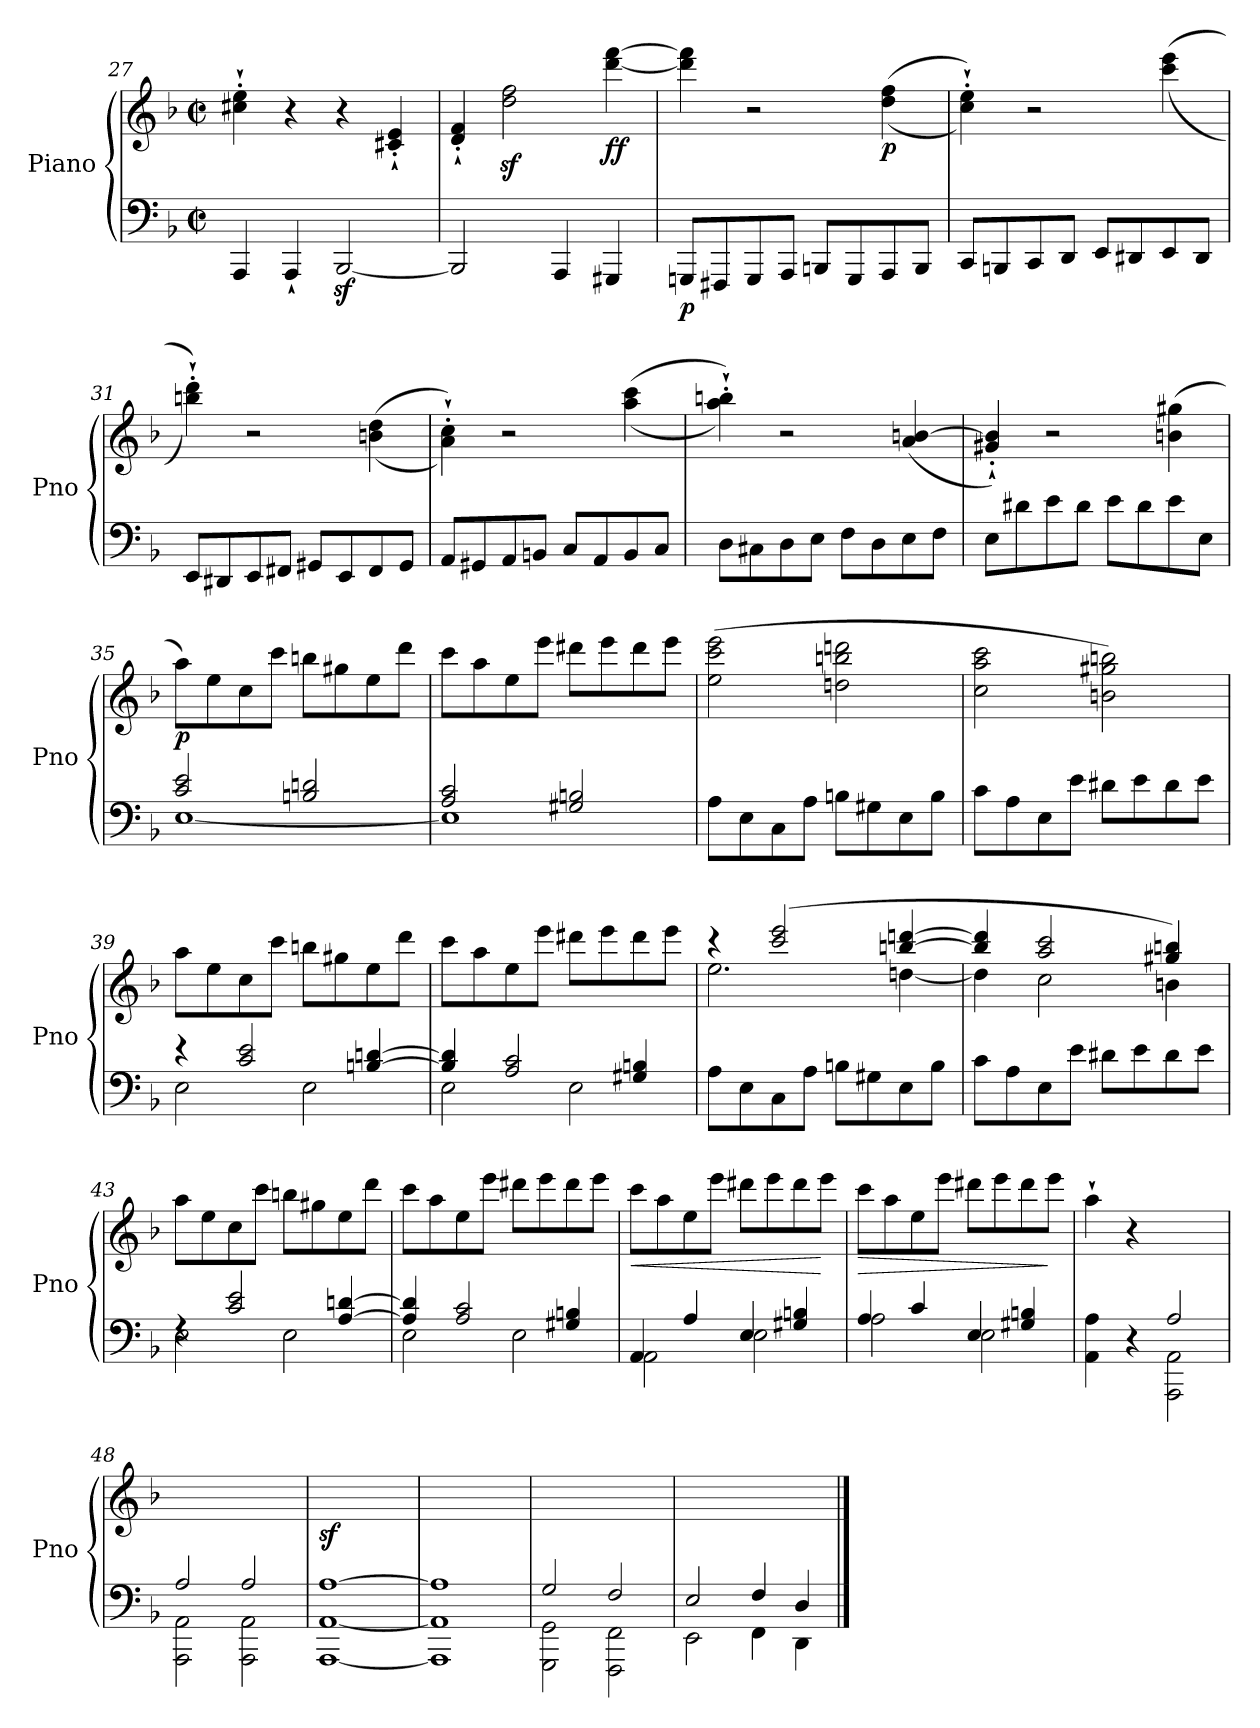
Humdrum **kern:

**kern	**kern	**dynam
*part1	*part1	*part1
*staff2	*staff1	*staff1/2
*I"Piano	*	*
*I'Pno	*	*
*clefF4	*clefG2	*
*k[b-]	*k[b-]	*
*M2/2	*M2/2	*
*met(c|)	*met(c|)	*
=27	=27	=27
4AAA/	4cc#X\'` 4ee\'`	.
4AAA`/	4r	.
[2BBB-z</	4r	.
.	4c#X/'` 4e/'`	.
=28	=28	=28
2BBB-/]	4d/'` 4f/'`	.
.	2dd\z< 2ff\z<	.
4AAA/	.	.
!	!	!LO:DY:b
4GGG#X/	[4ddd\ [4fff\	ff
!!LO:LB:g=z
=29	=29	=29
!	!	!LO:DY:b=2
8GGGn/L	4ddd\] 4fff\]	p
8FFF#X/	.	.
8GGG/	2r	.
8AAA/J	.	.
8BBBn/L	.	.
8GGG/	.	.
!	!	!LO:DY:b
8AAA/	(>(>4dd\ 4ff\	p
8BBB/J	.	.
=30	=30	=30
8CC/L	4cc\'` 4ee\'`))	.
8BBBn/	.	.
8CC/	2r	.
8DD/J	.	.
8EE/L	.	.
8DD#X/	.	.
8EE/	(>(>4ccc\ 4eee\	.
8DD#/J	.	.
=31	=31	=31
8EE/L	4bbn\'` 4ddd\'`))	.
8DD#X/	.	.
8EE/	2r	.
8FF#X/J	.	.
8GG#X/L	.	.
8EE/	.	.
8FF#/	(>(>4bn\ 4dd\	.
8GG#/J	.	.
=32	=32	=32
8AA/L	4a\'` 4cc\'`))	.
8GG#X/	.	.
8AA/	2r	.
8BBn/J	.	.
8C/L	.	.
8AA/	.	.
8BB/	(>(>4aa\ 4ccc\	.
8C/J	.	.
!!LO:LB:g=z
=33	=33	=33
8D\L	4aa\'` 4bbn\'`))	.
8C#X\	.	.
8D\	2r	.
8E\J	.	.
8F\L	.	.
8D\	.	.
8E\	(>4a/ [4bn/	.
8F\J	.	.
=34	=34	=34
8E\L	4g#X/'` 4b/]'`)	.
8d#X\	.	.
8e\	2r	.
8d#\J	.	.
8e\L	.	.
8d#\	.	.
8e\	(>4bn\ 4gg#X\	.
8E\J	.	.
=35	=35	=35
*^	*	*
!	!	!	!LO:DY:b
2c/ 2e/	[1E	8aa\L)	p
.	.	8ee\	.
.	.	8cc\	.
.	.	8ccc\J	.
2Bn/ 2dn/	.	8bbn\L	.
.	.	8gg#X\	.
.	.	8ee\	.
.	.	8ddd\J	.
=36	=36	=36	=36
2A/ 2c/	1E]	8ccc\L	.
.	.	8aa\	.
.	.	8ee\	.
.	.	8eee\J	.
2G#X/ 2Bn/	.	8ddd#X\L	.
.	.	8eee\	.
.	.	8ddd#\	.
.	.	8eee\J	.
*v	*v	*	*
!!LO:LB:g=z
=37	=37	=37
8A\L	(>2ee\ 2ccc\ 2eee\	.
8E\	.	.
8C\	.	.
8A\J	.	.
8Bn\L	2ddn\ 2bbn\ 2dddn\	.
8G#X\	.	.
8E\	.	.
8B\J	.	.
=38	=38	=38
8c\L	2cc\ 2aa\ 2ccc\	.
8A\	.	.
8E\	.	.
8e\J	.	.
8d#X\L	2bn\ 2gg#X\ 2bbn\)	.
8e\	.	.
8d#\	.	.
8e\J	.	.
=39	=39	=39
*^	*	*
4r	2E\	8aa\L	.
.	.	8ee\	.
2c/ 2e/	.	8cc\	.
.	.	8ccc\J	.
.	2E\	8bbn\L	.
.	.	8gg#X\	.
[4Bn/ [4dn/	.	8ee\	.
.	.	8ddd\J	.
=40	=40	=40	=40
4B/] 4d/]	2E\	8ccc\L	.
.	.	8aa\	.
2A/ 2c/	.	8ee\	.
.	.	8eee\J	.
.	2E\	8ddd#X\L	.
.	.	8eee\	.
4G#X/ 4Bn/	.	8ddd#\	.
.	.	8eee\J	.
*v	*v	*	*
!!LO:LB:g=z
=41	=41	=41
*	*^	*
8A\L	4rccc	2.ee\	.
8E\	.	.	.
8C\	(>2ccc/ 2eee/	.	.
8A\J	.	.	.
8Bn\L	.	.	.
8G#X\	.	.	.
8E\	[4bbn/ [4dddn/	[4ddn\	.
8B\J	.	.	.
=42	=42	=42	=42
8c\L	4bb/] 4ddd/]	4ddn\]	.
8A\	.	.	.
8E\	2aa/ 2ccc/	2cc\	.
8e\J	.	.	.
8d#X\L	.	.	.
8e\	.	.	.
8d#\	4gg#X/ 4bbn/)	4bn\	.
8e\J	.	.	.
*	*v	*v	*
=43	=43	=43
*^	*	*
4rF	2E\	8aa\L	.
.	.	8ee\	.
2c/ 2e/	.	8cc\	.
.	.	8ccc\J	.
.	2E\	8bbn\L	.
.	.	8gg#X\	.
[4A/ [4dn/	.	8ee\	.
.	.	8ddd\J	.
=44	=44	=44	=44
4A/] 4d/]	2E\	8ccc\L	.
.	.	8aa\	.
2A/ 2c/	.	8ee\	.
.	.	8eee\J	.
.	2E\	8ddd#X\L	.
.	.	8eee\	.
4G#X/ 4Bn/	.	8ddd#\	.
.	.	8eee\J	.
!!LO:PB:g=z
=45	=45	=45	=45
!	!	!	!LO:HP:b
4AA/	2AA\	8ccc\L	<
.	.	8aa\	.
4A/	.	8ee\	.
.	.	8eee\J	.
4E/	2E\	8ddd#X\L	.
.	.	8eee\	.
4G#X/ 4Bn/	.	8ddd#\	.
.	.	8eee\J	[
=46	=46	=46	=46
!	!	!	!LO:HP:b
4A/	2A\	8ccc\L	>
.	.	8aa\	.
4c/	.	8ee\	.
.	.	8eee\J	.
4E/	2E\	8ddd#X\L	.
.	.	8eee\	.
4G#X/ 4Bn/	.	8ddd#\	.
.	.	8eee\J	]
=47	=47	=47	=47
2ryy	4AA\ 4A\	4aa`\	.
.	4r	4r	.
!	!	!	!LO:DY:b
!	!	!	!LO:DY:n=1:b
2A/	2AAA\ 2AA\	2ryy	p other-dynamics
=48	=48	=48	=48
2A/	2AAA\ 2AA\	1ryy	.
2A/	2AAA\ 2AA\	.	.
=49	=49	=49	=49
!	!	!	!LO:DY:b
[1A	[1AAA [1AA	1ryy	sf
=50	=50	=50	=50
1A]	1AAA] 1AA]	1ryy	.
=51	=51	=51	=51
2G/	2GGG\ 2GG\	1ryy	.
2F/	2FFF\ 2FF\	.	.
=52	=52	=52	=52
2E/	2EE\	1ryy	.
4F/	4FF\	.	.
4D/	4DD\	.	.
*v	*v	*	*
==	==	==
*-	*-	*-
